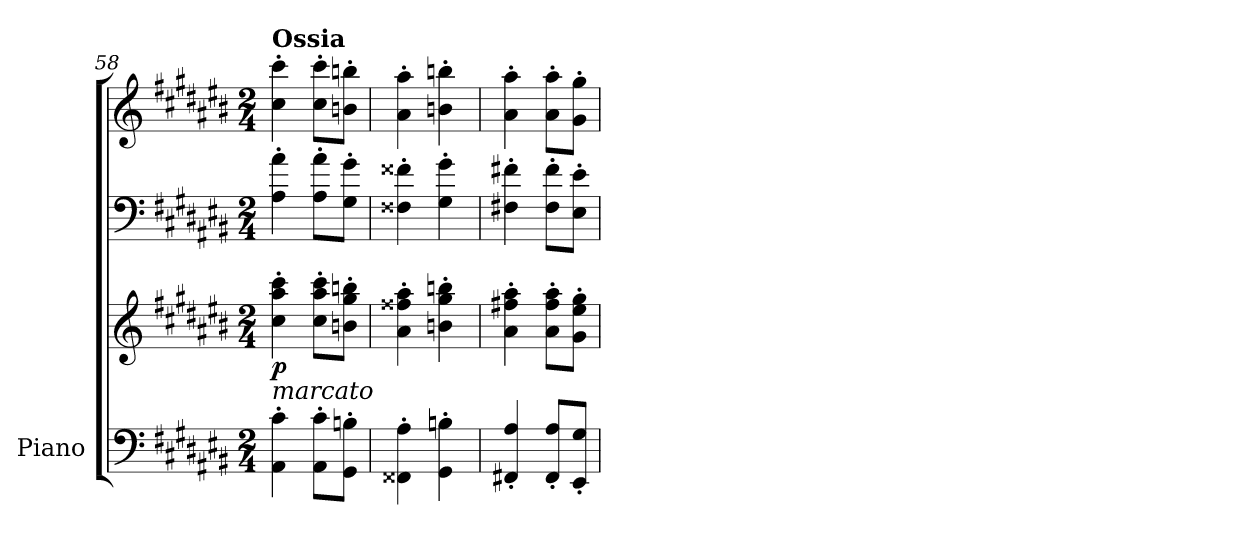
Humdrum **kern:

**kern	**kern	**kern	**kern	**dynam
*part1	*part1	*part1	*part1	*part1
*staff4	*staff3	*staff2	*staff1	*staff1/2/3/4
*I"Piano	*	*	*	*
*I'Pno.	*	*	*	*
!!LO:LB:g=z
*clefF4	*clefG2	*clefF4	*clefG2	*
*k[f#c#g#d#a#e#b#]	*k[f#c#g#d#a#e#b#]	*k[f#c#g#d#a#e#b#]	*k[f#c#g#d#a#e#b#]	*
*M2/4	*M2/4	*M2/4	*M2/4	*
=58	=58	=58	=58	=58
!	!	!	!LO:TX:a:B:t=Ossia	!
!	!LO:TX:b:i:t=marcato	!	!	!
!	!	!	!	!LO:DY:b=3
4AA#\' 4c#\'	4cc#\' 4aa#\' 4ccc#\'	4A#\' 4a#\'	4cc#\' 4ccc#\'	p
8AA#\' 8c#\'L	8cc#\' 8aa#\' 8ccc#\'L	8A#\' 8a#\'L	8cc#\' 8ccc#\'L	.
8GG#\' 8Bn\'J	8bn\' 8gg#\' 8bbn\'J	8G#\' 8g#\'J	8bn\' 8bbn\'J	.
=59	=59	=59	=59	=59
4FF##X\' 4A#\'	4a#\' 4ff##X\' 4aa#\'	4F##X\' 4f##X\'	4a#\' 4aa#\'	.
4GG#\' 4Bn\'	4bn\' 4gg#\' 4bbn\'	4G#\' 4g#\'	4bn\' 4bbn\'	.
=60	=60	=60	=60	=60
4FF#X/' 4A#/'	4a#\' 4ff#X\' 4aa#\'	4F#X\' 4f#X\'	4a#\' 4aa#\'	.
8FF#/' 8A#/'L	8a#\' 8ff#\' 8aa#\'L	8F#\' 8f#\'L	8a#\' 8aa#\'L	.
8EE#/' 8G#/'J	8g#\' 8ee#\' 8gg#\'J	8E#\' 8e#\'J	8g#\' 8gg#\'J	.
=	=	=	=	=
*-	*-	*-	*-	*-
